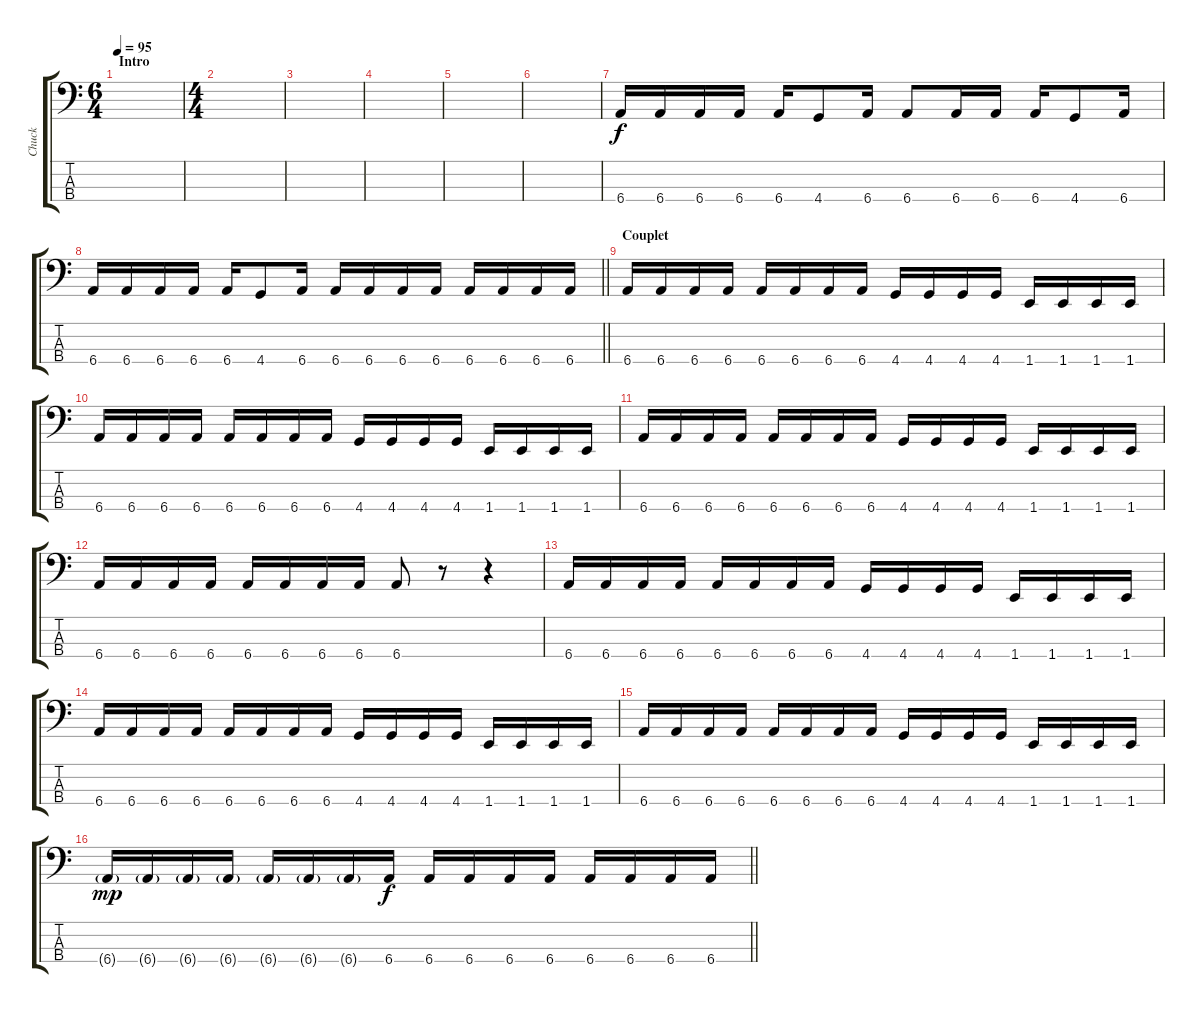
\track ("Chuck" "Chuck") {instrument electricbasspick}
\staff {score tabs}
\tuning (Gb2 Db2 Ab1 Eb1) {hide}
\ts (6 4)
\section ("" "Intro")
\tempo 95
\clef f4
\ks c
|
\ts (4 4)
|
|
|
|
|
6.4.16 6.4.16 6.4.16 6.4.16 6.4.16 4.4.8 6.4.16 6.4.8 6.4.16 6.4.16 6.4.16 4.4.8 6.4.16 |
\barLineRight lightlight
6.4.16 6.4.16 6.4.16 6.4.16 6.4.16 4.4.8 6.4.16 6.4.16 6.4.16 6.4.16 6.4.16 6.4.16 6.4.16 6.4.16 6.4.16 |
\section ("" "Couplet")
6.4.16 6.4.16 6.4.16 6.4.16 6.4.16 6.4.16 6.4.16 6.4.16 4.4.16 4.4.16 4.4.16 4.4.16 1.4.16 1.4.16 1.4.16 1.4.16 |
6.4.16 6.4.16 6.4.16 6.4.16 6.4.16 6.4.16 6.4.16 6.4.16 4.4.16 4.4.16 4.4.16 4.4.16 1.4.16 1.4.16 1.4.16 1.4.16 |
6.4.16 6.4.16 6.4.16 6.4.16 6.4.16 6.4.16 6.4.16 6.4.16 4.4.16 4.4.16 4.4.16 4.4.16 1.4.16 1.4.16 1.4.16 1.4.16 |
6.4.16 6.4.16 6.4.16 6.4.16 6.4.16 6.4.16 6.4.16 6.4.16 6.4.8 r.8 r.4 |
6.4.16 6.4.16 6.4.16 6.4.16 6.4.16 6.4.16 6.4.16 6.4.16 4.4.16 4.4.16 4.4.16 4.4.16 1.4.16 1.4.16 1.4.16 1.4.16 |
6.4.16 6.4.16 6.4.16 6.4.16 6.4.16 6.4.16 6.4.16 6.4.16 4.4.16 4.4.16 4.4.16 4.4.16 1.4.16 1.4.16 1.4.16 1.4.16 |
6.4.16 6.4.16 6.4.16 6.4.16 6.4.16 6.4.16 6.4.16 6.4.16 4.4.16 4.4.16 4.4.16 4.4.16 1.4.16 1.4.16 1.4.16 1.4.16 |
\barLineRight lightlight
6.4{g}.16{dy mp} 6.4{g}.16 6.4{g}.16 6.4{g}.16 6.4{g}.16 6.4{g}.16 6.4{g}.16 6.4.16{dy f} 6.4.16 6.4.16 6.4.16 6.4.16 6.4.16 6.4.16 6.4.16 6.4.16
